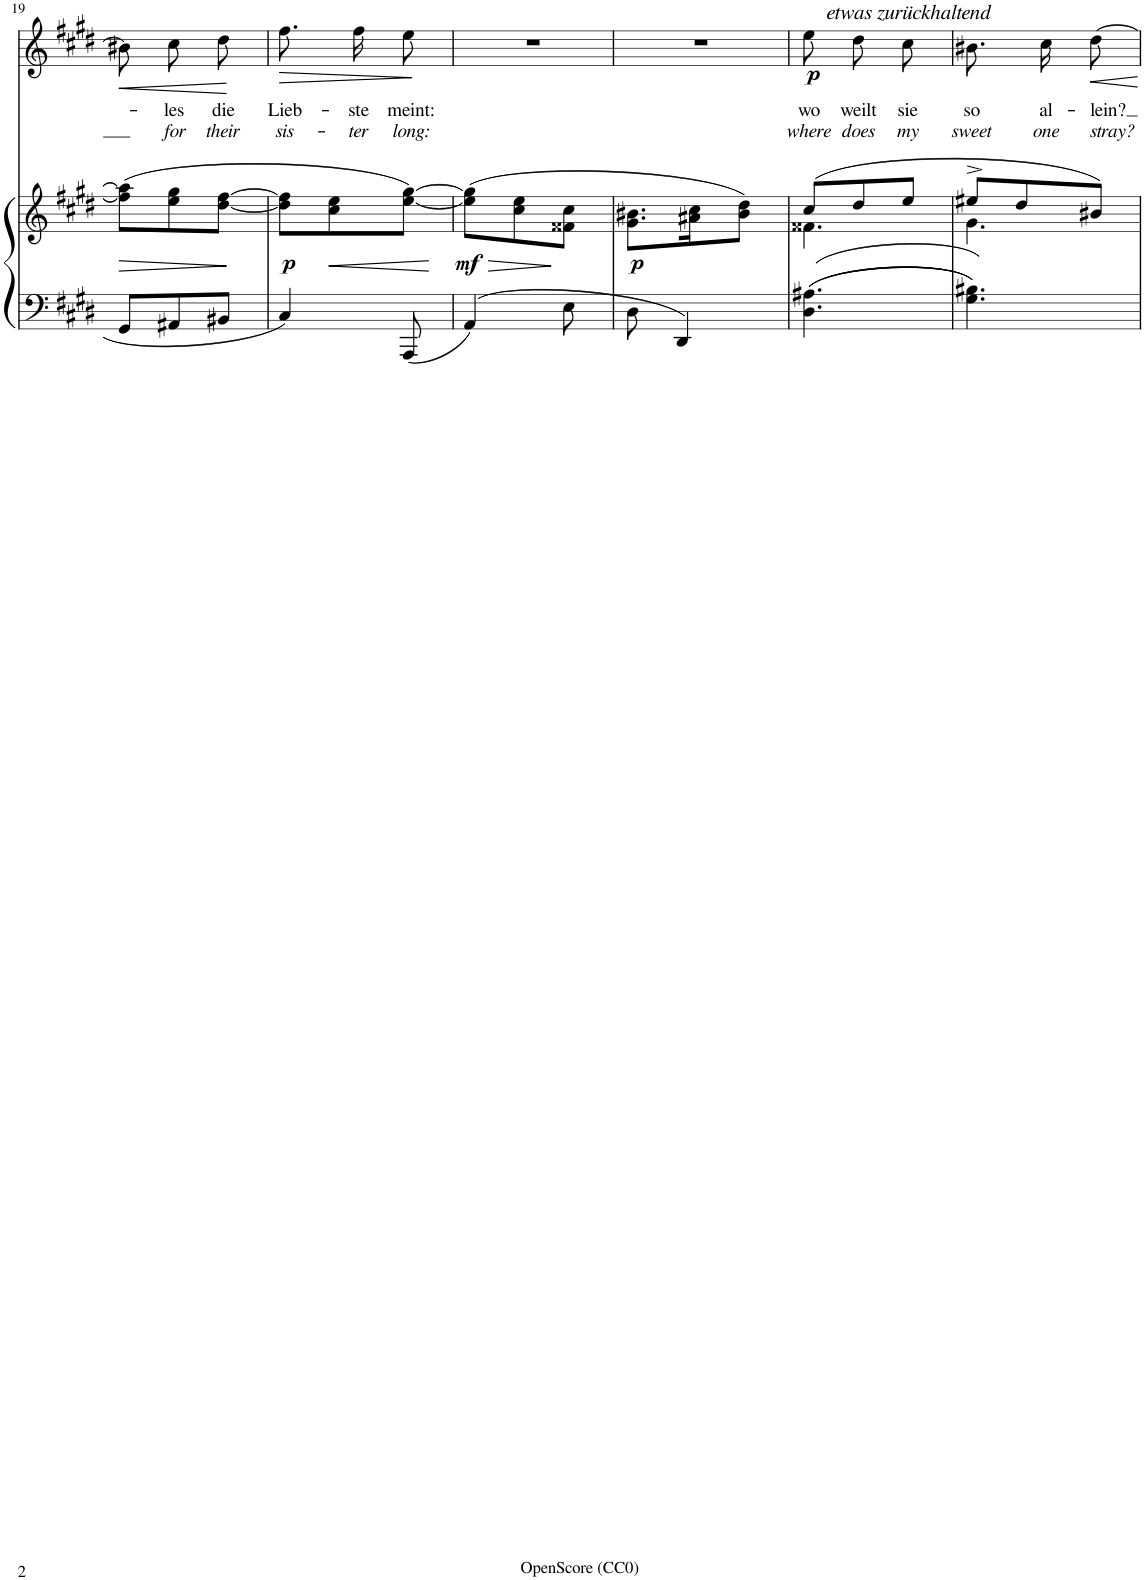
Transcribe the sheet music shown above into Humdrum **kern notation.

**kern	**kern	**dynam	**kern	**text	**text	**dynam
*part2	*part2	*part2	*part1	*part1	*part1	*part1
*staff3	*staff2	*staff2/3	*staff1	*staff1	*staff1	*staff1
*I"Piano	*	*	*I"Voice	*	*	*
*I'Pno	*	*	*	*	*	*
!!LO:PB:g=z
*clefF4	*clefG2	*	*clefG2	*	*	*
*k[f#c#g#d#]	*k[f#c#g#d#]	*	*k[f#c#g#d#]	*	*	*
*M3/8	*M3/8	*	*M3/8	*	*	*
=19	=19	=19	=19	=19	=19	=19
!	!	!LO:HP:b	!	!	!	!LO:HP:b
8GG#/L	(8ff#\] 8aa\]L	>	8b#X\L]	.	.	<
!	!	!	!	!LO:LY:b	!LO:LY:b	!
8AA#X/	8ee\ 8gg#\	.	8cc#\	-les	for	.
!	!	!	!	!LO:LY:b	!LO:LY:b	!
8BB#X/J	[8dd#\ [8ff#\J	]	8dd#\J	die	their	[
=20	=20	=20	=20	=20	=20	=20
!	!	!LO:DY:b	!	!LO:LY:b	!LO:LY:b	!LO:HP:b
4C#/	8dd#\] 8ff#\]L	p	8.ff#\L	Lieb-	sis-	>
!	!	!LO:HP:b	!	!	!	!
.	8cc#\ 8ee\	<	.	.	.	.
!	!	!	!	!LO:LY:b	!LO:LY:b	!
.	.	.	16ff#\K	-ste	-ter	.
!	!	!	!	!LO:LY:b	!LO:LY:b	!
8AAA/	[8ee\ [8gg#\J)	[	8ee\J	meint:	long:	]
=21	=21	=21	=21	=21	=21	=21
!	!	!LO:HP:b	!	!	!	!
!	!	!LO:DY:n=1:b	!	!	!	!
4AA/	(8ee\] 8gg#\]L	> mf	4.r	.	.	.
.	8cc#\ 8ee\	.	.	.	.	.
8E\	8f##X\ 8cc#\J	]	.	.	.	.
=22	=22	=22	=22	=22	=22	=22
!	!	!LO:DY:b	!	!	!	!
8D#\	8.g#\ 8.b#X\L	p	4.r	.	.	.
4DD#/	.	.	.	.	.	.
.	16a#X\ 16cc#\K	.	.	.	.	.
.	8b#\ 8dd#\J)	.	.	.	.	.
=23	=23	=23	=23	=23	=23	=23
*	*^	*	*	*	*	*
!	!	!	!	!	!LO:LY:b	!LO:LY:b	!LO:DY:b
4.D#\ 4.A#X\	(8cc#/L	4.f##X\	.	8ee\L	wo	where	p
!	!	!	!	!LO:TX:a:i:t=etwas zurückhaltend	!	!	!
!	!	!	!	!	!LO:LY:b	!LO:LY:b	!
.	8dd#/	.	.	8dd#\	weilt	does	.
!	!	!	!	!	!LO:LY:b	!LO:LY:b	!
.	8ee/J	.	.	8cc#\J	sie	my	.
=24	=24	=24	=24	=24	=24	=24	=24
!	!	!	!	!	!LO:LY:b	!LO:LY:b	!
*	*	*	*	*^	*	*	*
4.G#\ 4.B#X\	8ee#X^/L	4.g#\	.	8.b#X\L	8ryy	so	sweet	.
.	8dd#/	.	.	.	8ryy	.	.	.
!	!	!	!	!	!	!LO:LY:b	!LO:LY:b	!
.	.	.	.	16cc#\K	.	al-	one	.
!	!	!	!	!	!	!LO:LY:b	!LO:LY:b	!
.	8b#X/J)	.	.	[8dd#\J	8ryy	-lein?	stray?	.
*	*v	*v	*	*	*	*	*	*
*	*	*	*v	*v	*	*	*
=	=	=	=	=	=	=
*-	*-	*-	*-	*-	*-	*-
